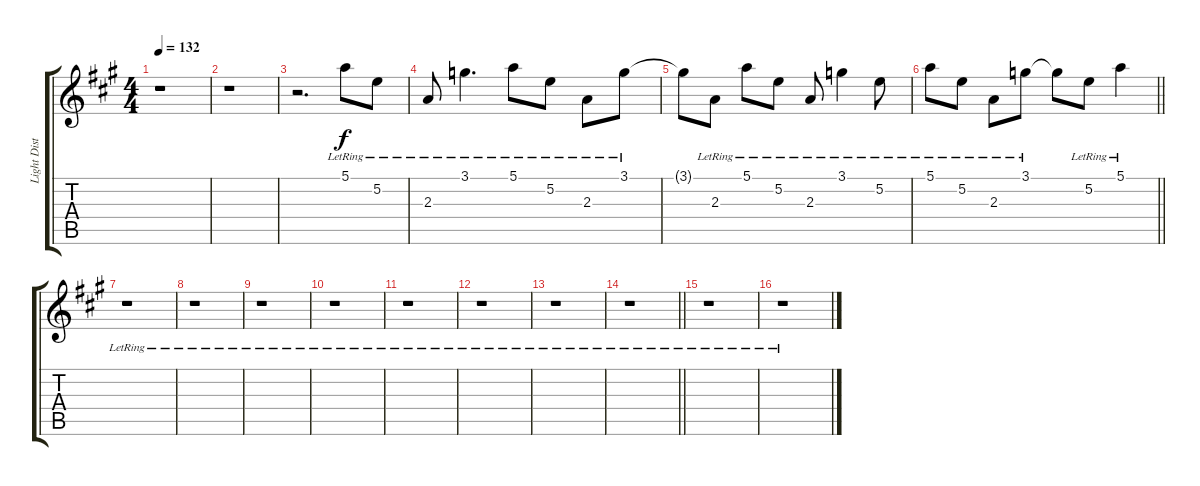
\track ("Light Dist." "Light Dist") {instrument distortionguitar}
\staff {score tabs}
\tuning (E4 B3 G3 D3 A2 E2) {hide}
\ts (4 4)
\tempo 132
\clef g2
\ks a
r.1{dy f} |
r.1 |
r.2{d} 5.1{lr}.8 5.2{lr}.8 |
2.3{lr}.8 3.1{lr}.4{d} 5.1{lr}.8 5.2{lr}.8 2.3{lr}.8 3.1{lr}.8 |
3.1{t}.8 2.3{lr}.8 5.1{lr}.8 5.2{lr}.8 2.3{lr}.8 3.1{lr}.4 5.2{lr}.8 |
\barLineRight lightlight
5.1{lr}.8 5.2{lr}.8 2.3{lr}.8 3.1{lr}.8 3.1{t}.8 5.2{lr}.8 5.1{lr}.4 |
r.1 |
r.1 |
r.1 |
r.1 |
r.1 |
r.1 |
r.1 |
\barLineRight lightlight
r.1 |
r.1 |
r.1
